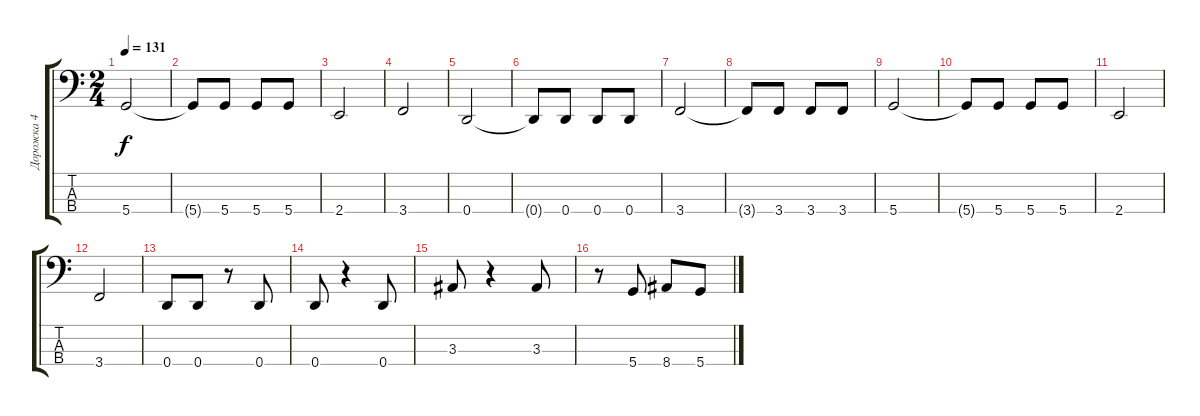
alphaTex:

\track ("Дорожка 4" "Дорожка 4") {instrument electricbassfinger}
\staff {score tabs}
\tuning (F2 C2 G1 D1) {hide}
\ts (2 4)
\tempo 131
\clef f4
\ks c
5.4.2{dy f} |
5.4{t}.8 5.4.8 5.4.8 5.4.8 |
2.4.2 |
3.4.2 |
0.4.2 |
0.4{t}.8 0.4.8 0.4.8 0.4.8 |
3.4.2 |
3.4{t}.8 3.4.8 3.4.8 3.4.8 |
5.4.2 |
5.4{t}.8 5.4.8 5.4.8 5.4.8 |
2.4.2 |
3.4.2 |
0.4.8 0.4.8 r.8 0.4.8 |
0.4.8 r.4 0.4.8 |
3.3.8 r.4 3.3.8 |
r.8 5.4.8 8.4.8 5.4.8
